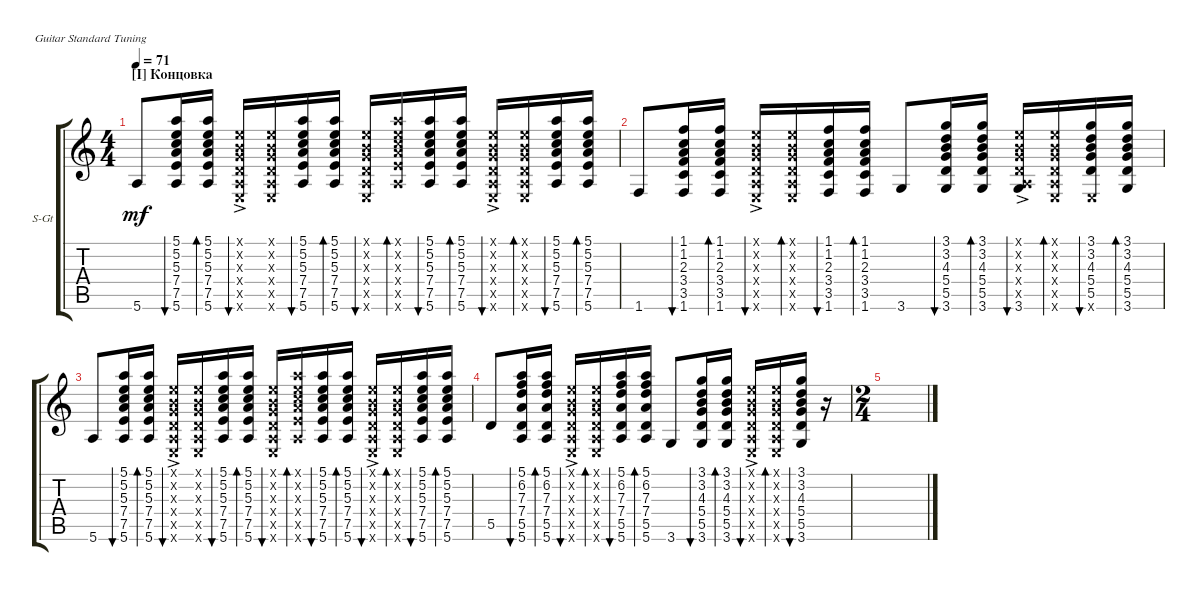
\defaultSystemsLayout 4
\bracketExtendMode groupsimilarinstruments
\firstSystemTrackNameOrientation horizontal
\otherSystemsTrackNameOrientation horizontal
\track ("Steel Guitar" "S-Gt") {instrument acousticguitarsteel}
\staff {score tabs}
\tuning (E4 B3 G3 D3 A2 E2)
\ts (4 4)
\section ("I" "Концовка")
\tempo 71
\clef g2
\ks c
5.6.8{dy mf} (7.5 7.4 5.6 5.3 5.2 5.1).16{bu 30} (7.5 7.4 5.6 5.3 5.2 5.1).16{bd 30} (0.6{ac x} 0.5{ac x} 0.4{ac x} 0.3{ac x} 0.2{ac x} 0.1{ac x}).16{bu 30} (0.1{x} 0.2{x} 0.3{x} 0.4{x} 0.5{x} 0.6{x}).16 (7.5 7.4 5.6 5.3 5.2 5.1).16{bu 30} (5.1 5.2 5.3 7.4 7.5 5.6).16{bd 30} (0.1{x} 0.2{x} 0.3{x} 0.4{x} 0.5{x} 0.6{x}).16{bu 30} (7.5{x} 7.4{x} 5.3{x} 5.2{x} 5.1{x} 5.6{x}).16{bd 30} (7.5 7.4 5.6 5.3 5.2 5.1).16{bu 30} (7.5 7.4 5.6 5.3 5.2 5.1).16{bd 30} (0.6{ac x} 0.5{ac x} 0.4{ac x} 0.3{ac x} 0.2{ac x} 0.1{ac x}).16{bu 30} (0.6{x} 0.5{x} 0.4{x} 0.3{x} 0.2{x} 0.1{x}).16{bd 30} (7.5 7.4 5.6 5.3 5.2 5.1).16{bu 30} (7.5 7.4 5.3 5.2 5.1 5.6).16{bd 30} |
1.6.8 (3.5 3.4 1.6 2.3 1.2 1.1).16{bu 30} (3.5 3.4 1.6 2.3 1.2 1.1).16{bd 30} (0.6{ac x} 0.5{ac x} 0.4{ac x} 0.3{ac x} 0.2{ac x} 0.1{ac x}).16{bu 30} (0.6{x} 0.5{x} 0.4{x} 0.3{x} 0.2{x} 0.1{x}).16{bd 30} (3.5 3.4 1.6 2.3 1.2 1.1).16{bu 30} (3.5 3.4 2.3 1.2 1.1 1.6).16{bd 30} 3.6.8 (5.5 5.4 3.6 4.3 3.2 3.1).16{bu 30} (5.5 5.4 3.6 4.3 3.2 3.1).16{bd 30} (3.6 0.5{ac x} 0.4{ac x} 0.3{ac x} 0.2{ac x} 0.1{ac x}).16{bu 30} (0.6{x} 0.5{x} 0.4{x} 0.3{x} 0.2{x} 0.1{x}).16{bd 30} (5.5 5.4 0.6{x} 4.3 3.2 3.1).16{bu 30} (5.5 5.4 4.3 3.2 3.1 3.6).16{bd 30} |
5.6.8 (7.5 7.4 5.6 5.3 5.2 5.1).16{bu 30} (7.5 7.4 5.6 5.3 5.2 5.1).16{bd 30} (0.6{ac x} 0.5{ac x} 0.4{ac x} 0.3{ac x} 0.2{ac x} 0.1{ac x}).16{bu 30} (0.1{x} 0.2{x} 0.3{x} 0.4{x} 0.5{x} 0.6{x}).16 (7.5 7.4 5.6 5.3 5.2 5.1).16{bu 30} (5.1 5.2 5.3 7.4 7.5 5.6).16{bd 30} (0.1{x} 0.2{x} 0.3{x} 0.4{x} 0.5{x} 0.6{x}).16{bu 30} (7.5{x} 7.4{x} 5.3{x} 5.2{x} 5.1{x} 5.6{x}).16{bd 30} (7.5 7.4 5.6 5.3 5.2 5.1).16{bu 30} (7.5 7.4 5.6 5.3 5.2 5.1).16{bd 30} (0.6{ac x} 0.5{ac x} 0.4{ac x} 0.3{ac x} 0.2{ac x} 0.1{ac x}).16{bu 30} (0.6{x} 0.5{x} 0.4{x} 0.3{x} 0.2{x} 0.1{x}).16{bd 30} (7.5 7.4 5.6 5.3 5.2 5.1).16{bu 30} (7.5 7.4 5.3 5.2 5.1 5.6).16{bd 30} |
5.5.8 (5.5 7.4 5.6 7.3 6.2 5.1).16{bu 30} (5.5 7.4 5.6 7.3 6.2 5.1).16{bd 30} (0.6{ac x} 0.5{ac x} 0.4{ac x} 0.3{ac x} 0.2{ac x} 0.1{ac x}).16{bu 30} (0.6{x} 0.5{x} 0.4{x} 0.3{x} 0.2{x} 0.1{x}).16{bd 30} (5.5 7.4 5.6 7.3 6.2 5.1).16{bu 30} (7.4 7.3 6.2 5.1 5.5 5.6).16{bd 30} 3.6.8 (5.5 5.4 3.6 4.3 3.2 3.1).16{bu 30} (5.5 5.4 3.6 4.3 3.2 3.1).16{bd 30} (0.6{ac x} 0.5{ac x} 0.4{ac x} 0.3{ac x} 0.2{ac x} 0.1{ac x}).16{bu 30} (0.6{x} 0.5{x} 0.4{x} 0.3{x} 0.2{x} 0.1{x}).16{bd 30} (5.5 5.4 3.6 4.3 3.2 3.1).16{bu 30} r.16 |
\ts (2 4)
